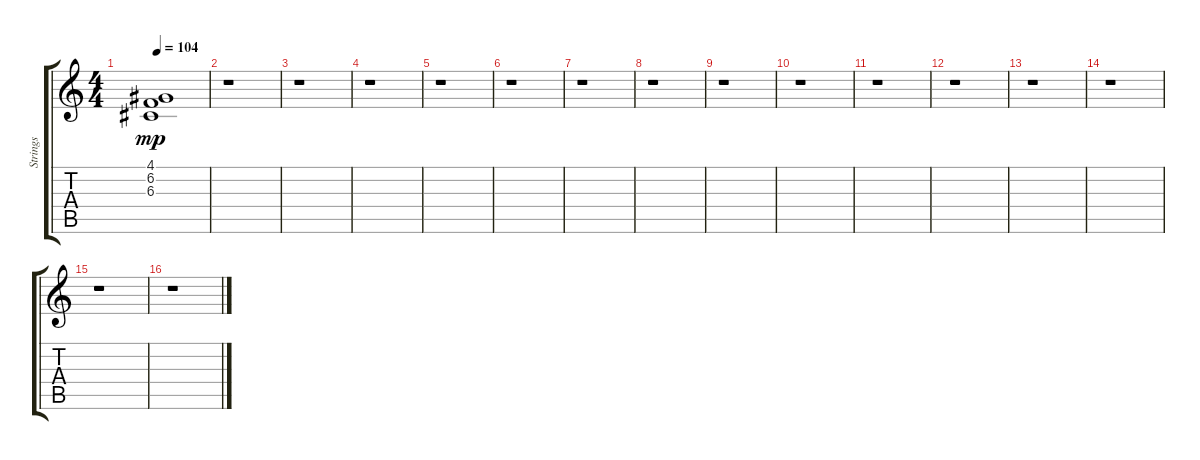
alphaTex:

\track ("Strings" "Strings") {instrument stringensemble1}
\staff {score tabs}
\tuning (E4 B3 G3 D3 A2 E2) {hide}
\ts (4 4)
\tempo 104
\clef g2
\ks c
(4.1 6.2 6.3).1{dy mp} |
r.1 |
r.1 |
r.1 |
r.1 |
r.1 |
r.1 |
r.1 |
r.1 |
r.1 |
r.1 |
r.1 |
r.1 |
r.1 |
r.1 |
r.1
